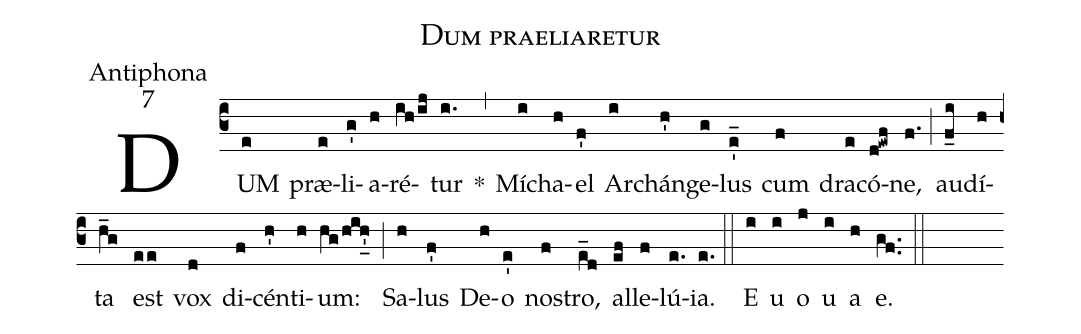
name:Dum praeliaretur;
office-part:Antiphona;
mode:7;
%%
(c3)DUM(e) præ(e)li(g')a(h)ré(ih/ij)tur(i.) *(,) Mí(i)cha(h)el(f') Ar(i)chán(h')ge(g)lus(e'_) cum(f) dra(e)có(d!ewf)ne,(f.) (;) au(f_i)dí(h)ta(h_g) est(ee) vox(d) di(f)cén(h')ti(h)um:(hg/hih_') (;) Sa(h)lus(f') De(h)o(e') no(f)stro,(e_d) al(ef)le(f)lú(e.)ia.(e.) (::) E(i) u(i) o(j) u(i) a(h) e.(gf..) (::)
